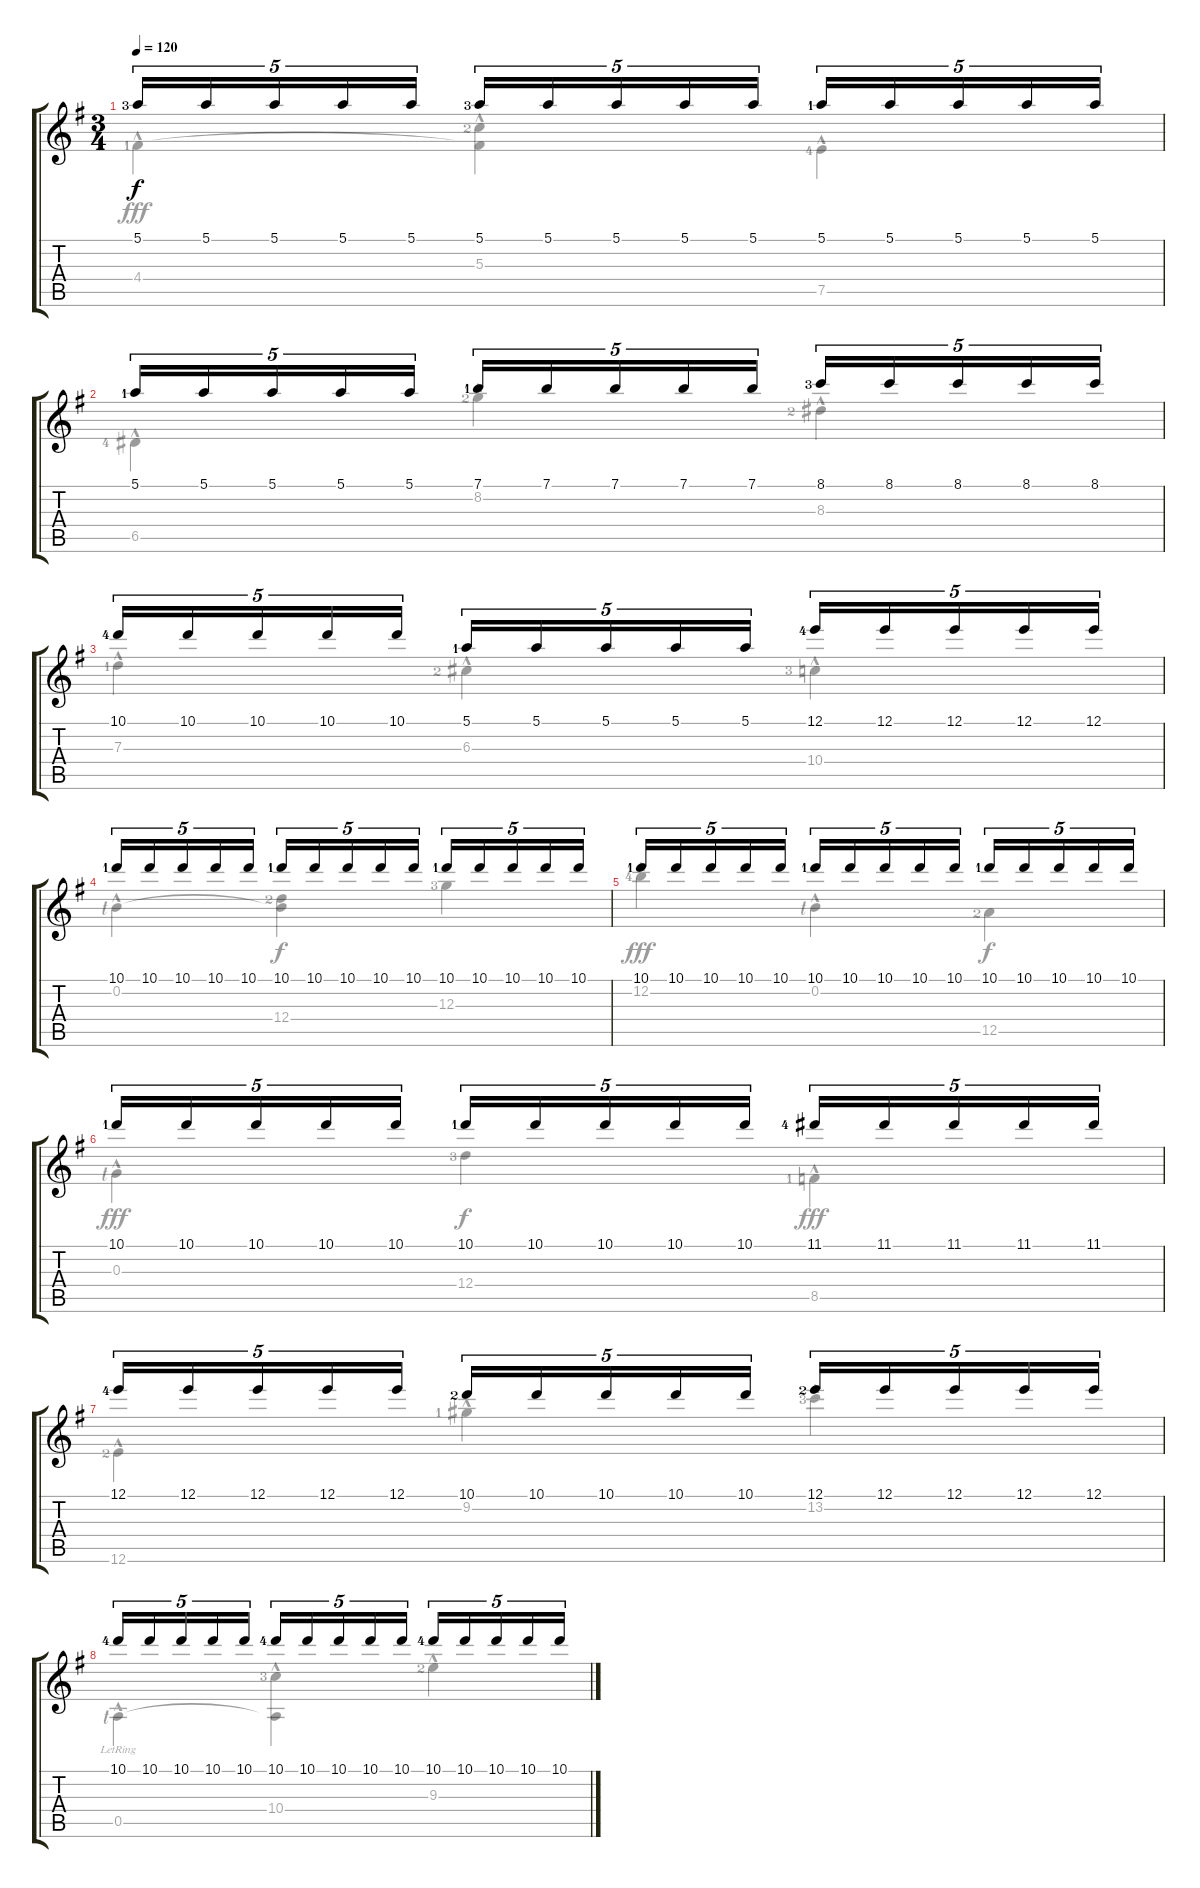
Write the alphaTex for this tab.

\track "" {instrument acousticguitarnylon}
\staff {score tabs}
\tuning (E4 B3 G3 D3 A2 E2) {hide}
\voice
\ts (3 4)
\tempo 120
\clef g2
\ks eminor
5.1{lf 4}.16{tu (5 4) dy f} 5.1.16{tu (5 4)} 5.1.16{tu (5 4)} 5.1.16{tu (5 4)} 5.1.16{tu (5 4)} 5.1{lf 4}.16{tu (5 4)} 5.1.16{tu (5 4)} 5.1.16{tu (5 4)} 5.1.16{tu (5 4)} 5.1.16{tu (5 4)} 5.1{lf 2}.16{tu (5 4)} 5.1.16{tu (5 4)} 5.1.16{tu (5 4)} 5.1.16{tu (5 4)} 5.1.16{tu (5 4)} |
5.1{lf 2}.16{tu (5 4)} 5.1.16{tu (5 4)} 5.1.16{tu (5 4)} 5.1.16{tu (5 4)} 5.1.16{tu (5 4)} 7.1{lf 2}.16{tu (5 4)} 7.1.16{tu (5 4)} 7.1.16{tu (5 4)} 7.1.16{tu (5 4)} 7.1.16{tu (5 4)} 8.1{lf 4}.16{tu (5 4)} 8.1.16{tu (5 4)} 8.1.16{tu (5 4)} 8.1.16{tu (5 4)} 8.1.16{tu (5 4)} |
10.1{lf 5}.16{tu (5 4)} 10.1.16{tu (5 4)} 10.1.16{tu (5 4)} 10.1.16{tu (5 4)} 10.1.16{tu (5 4)} 5.1{lf 2}.16{tu (5 4)} 5.1.16{tu (5 4)} 5.1.16{tu (5 4)} 5.1.16{tu (5 4)} 5.1.16{tu (5 4)} 12.1{lf 5}.16{tu (5 4)} 12.1.16{tu (5 4)} 12.1.16{tu (5 4)} 12.1.16{tu (5 4)} 12.1.16{tu (5 4)} |
10.1{lf 2}.16{tu (5 4)} 10.1.16{tu (5 4)} 10.1.16{tu (5 4)} 10.1.16{tu (5 4)} 10.1.16{tu (5 4)} 10.1{lf 2}.16{tu (5 4)} 10.1.16{tu (5 4)} 10.1.16{tu (5 4)} 10.1.16{tu (5 4)} 10.1.16{tu (5 4)} 10.1{lf 2}.16{tu (5 4)} 10.1.16{tu (5 4)} 10.1.16{tu (5 4)} 10.1.16{tu (5 4)} 10.1.16{tu (5 4)} |
10.1{lf 2}.16{tu (5 4)} 10.1.16{tu (5 4)} 10.1.16{tu (5 4)} 10.1.16{tu (5 4)} 10.1.16{tu (5 4)} 10.1{lf 2}.16{tu (5 4)} 10.1.16{tu (5 4)} 10.1.16{tu (5 4)} 10.1.16{tu (5 4)} 10.1.16{tu (5 4)} 10.1{lf 2}.16{tu (5 4)} 10.1.16{tu (5 4)} 10.1.16{tu (5 4)} 10.1.16{tu (5 4)} 10.1.16{tu (5 4)} |
10.1{lf 2}.16{tu (5 4)} 10.1.16{tu (5 4)} 10.1.16{tu (5 4)} 10.1.16{tu (5 4)} 10.1.16{tu (5 4)} 10.1{lf 2}.16{tu (5 4)} 10.1.16{tu (5 4)} 10.1.16{tu (5 4)} 10.1.16{tu (5 4)} 10.1.16{tu (5 4)} 11.1{lf 5}.16{tu (5 4)} 11.1.16{tu (5 4)} 11.1.16{tu (5 4)} 11.1.16{tu (5 4)} 11.1.16{tu (5 4)} |
12.1{lf 5}.16{tu (5 4)} 12.1.16{tu (5 4)} 12.1.16{tu (5 4)} 12.1.16{tu (5 4)} 12.1.16{tu (5 4)} 10.1{lf 3}.16{tu (5 4)} 10.1.16{tu (5 4)} 10.1.16{tu (5 4)} 10.1.16{tu (5 4)} 10.1.16{tu (5 4)} 12.1{lf 3}.16{tu (5 4)} 12.1.16{tu (5 4)} 12.1.16{tu (5 4)} 12.1.16{tu (5 4)} 12.1.16{tu (5 4)} |
10.1{lf 5}.16{tu (5 4)} 10.1.16{tu (5 4)} 10.1.16{tu (5 4)} 10.1.16{tu (5 4)} 10.1.16{tu (5 4)} 10.1{lf 5}.16{tu (5 4)} 10.1.16{tu (5 4)} 10.1.16{tu (5 4)} 10.1.16{tu (5 4)} 10.1.16{tu (5 4)} 10.1{lf 5}.16{tu (5 4)} 10.1.16{tu (5 4)} 10.1.16{tu (5 4)} 10.1.16{tu (5 4)} 10.1.16{tu (5 4)}
\voice
\clef g2
\ottava regular
\simile none
\ks eminor
4.4{hac lf 2}.4{dy fff} (5.3{hac lf 3} 4.4{t}).4 7.5{hac lf 5}.4 |
6.5{hac lf 5}.4 8.2{hac lf 3}.4 8.3{hac lf 3}.4 |
7.3{hac lf 2}.4 6.3{hac lf 3}.4 10.4{hac lf 4}.4 |
0.2{hac lf 1}.4 (0.2{t} 12.4{lf 3}).4{dy f} 12.3{lf 4}.4 |
12.2{hac lf 5}.4{dy fff} 0.2{hac lf 1}.4 12.5{lf 3}.4{dy f} |
0.3{hac lf 1}.4{dy fff} 12.4{lf 4}.4{dy f} 8.5{hac lf 2}.4{dy fff} |
12.6{hac lf 3}.4 9.2{hac lf 2}.4 13.2{hac lf 4}.4 |
0.5{hac lr lf 1}.4 (10.4{hac lf 4} 0.5{t}).4 9.3{hac lf 3}.4
